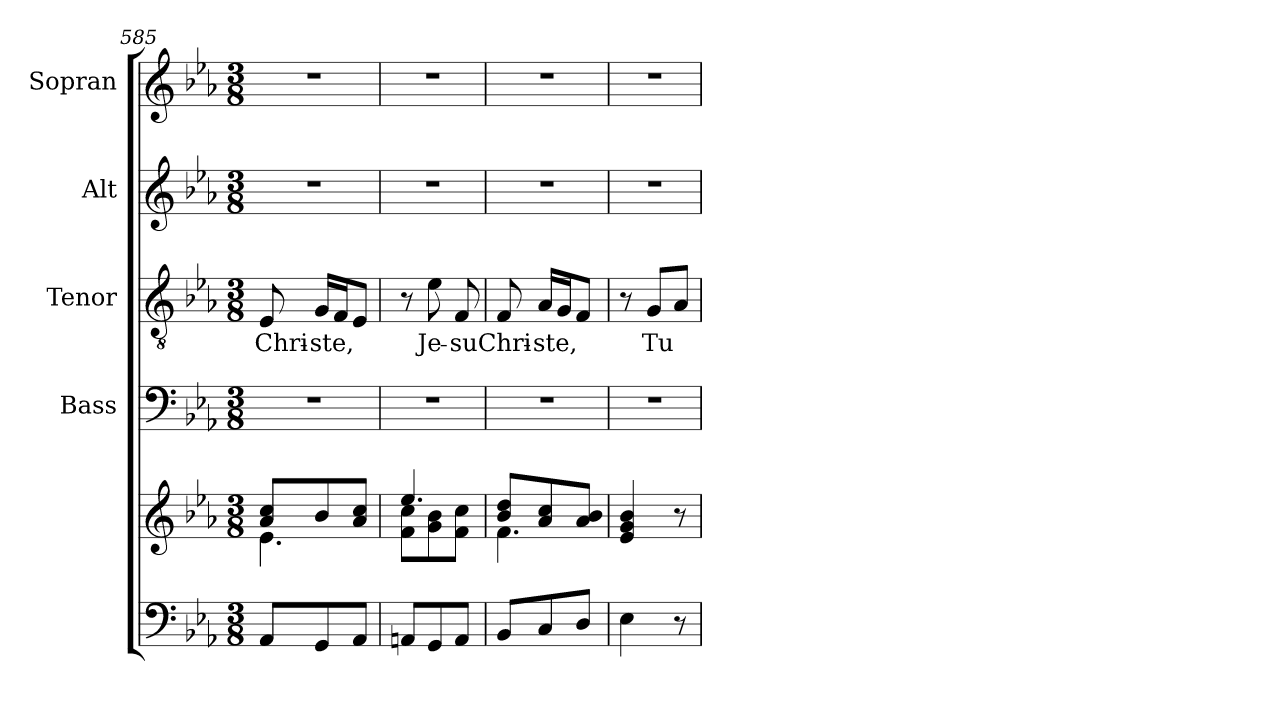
**kern	**kern	**kern	**kern	**text	**kern	**kern
*part5	*part5	*part4	*part3	*part3	*part2	*part1
*staff6	*staff5	*staff4	*staff3	*staff3	*staff2	*staff1
*	*	*I"Bass	*I"Tenor	*	*I"Alt	*I"Sopran
*	*	*I'B.	*I'T.	*	*I'A.	*I'S.
*clefF4	*clefG2	*clefF4	*clefGv2	*	*clefG2	*clefG2
*k[b-e-a-]	*k[b-e-a-]	*k[b-e-a-]	*k[b-e-a-]	*	*k[b-e-a-]	*k[b-e-a-]
*E-:	*E-:	*E-:	*E-:	*	*E-:	*E-:
*M3/8	*M3/8	*M3/8	*M3/8	*	*M3/8	*M3/8
=585	=585	=585	=585	=585	=585	=585
*	*^	*	*	*	*	*
!	!	!	!	!	!LO:LY:b	!	!
8AA-/L	8a-/ 8cc/L	4.e-\	4.r	8E-/	Chri-	4.r	4.r
!	!	!	!	!	!LO:LY:b	!	!
8GG/	8b-/	.	.	16G/LL	-ste,	.	.
.	.	.	.	16F/J	.	.	.
8AA-/J	8a-/ 8cc/J	.	.	8E-/J	.	.	.
=586	=586	=586	=586	=586	=586	=586	=586
8AAn/L	4.ee-/	8f\ 8cc\L	4.r	8r	.	4.r	4.r
!	!	!	!	!	!LO:LY:b	!	!
8GG/	.	8g\ 8b-\	.	8e-\	Je-	.	.
!	!	!	!	!	!LO:LY:b	!	!
8AA/J	.	8f\ 8cc\J	.	8F/	-su	.	.
=587	=587	=587	=587	=587	=587	=587	=587
!	!	!	!	!	!LO:LY:b	!	!
8BB-/L	8b-/ 8dd/L	4.f\	4.r	8F/	Chri-	4.r	4.r
!	!	!	!	!	!LO:LY:b	!	!
8C/	8a-/ 8cc/	.	.	16A-/LL	-ste,	.	.
.	.	.	.	16G/J	.	.	.
8D/J	8a-/ 8b-/J	.	.	8F/J	.	.	.
*	*v	*v	*	*	*	*	*
=588	=588	=588	=588	=588	=588	=588
4E-\	4e-/ 4g/ 4b-/	4.r	8r	.	4.r	4.r
!	!	!	!	!LO:LY:b	!	!
.	.	.	8G/L	Tu	.	.
8r	8r	.	8A-/J	.	.	.
=	=	=	=	=	=	=
*-	*-	*-	*-	*-	*-	*-
